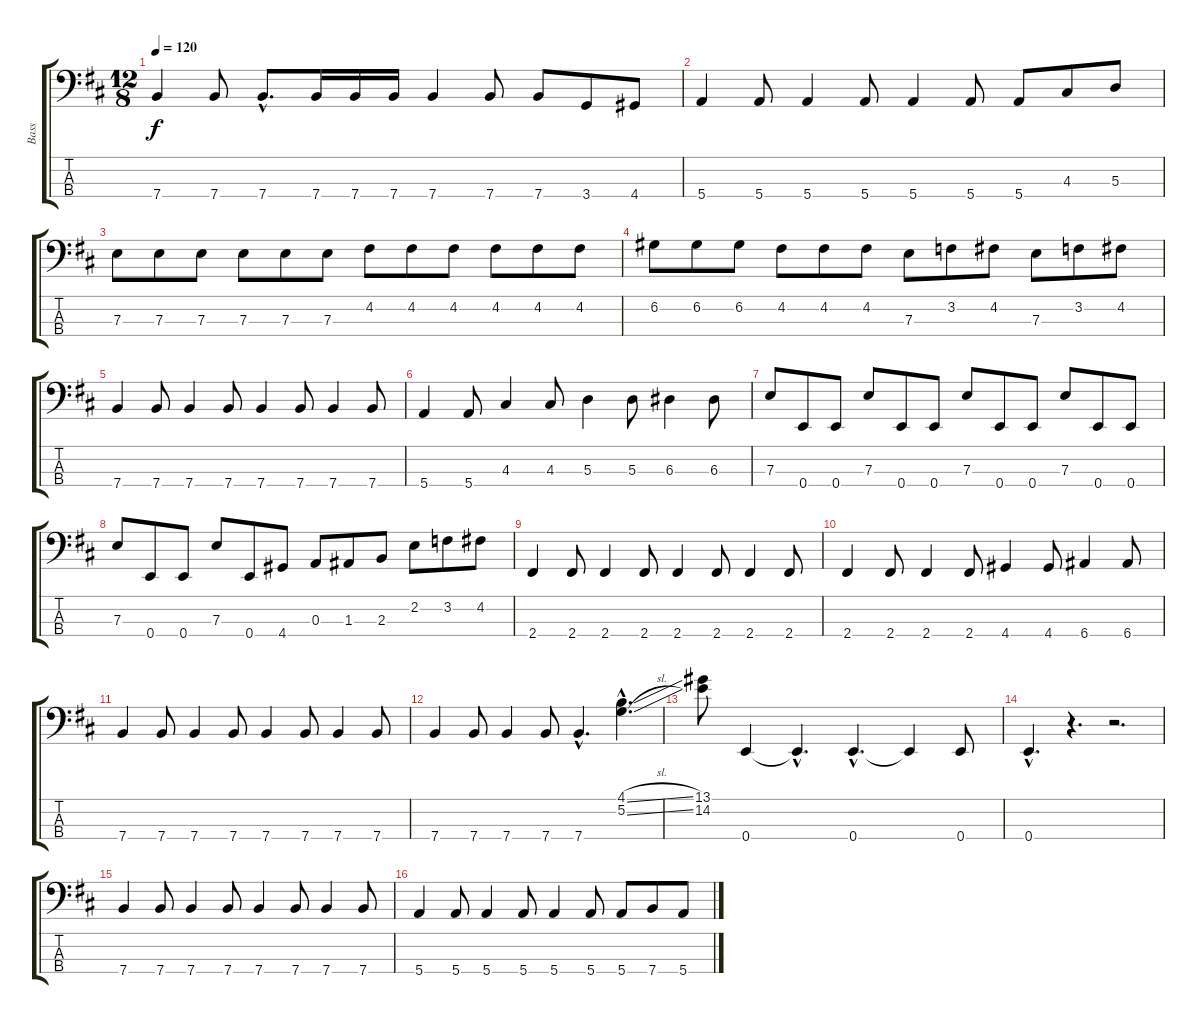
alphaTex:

\track ("Bass" "Bass") {instrument electricbasspick}
\staff {score tabs}
\tuning (G2 D2 A1 E1) {hide}
\ts (12 8)
\tempo 120
\clef f4
\ks d
7.4.4{dy f} 7.4.8 7.4{hac}.8{d} 7.4.16 7.4.16 7.4.16 7.4.4 7.4.8 7.4.8 3.4.8 4.4.8 |
5.4.4 5.4.8 5.4.4 5.4.8 5.4.4 5.4.8 5.4.8 4.3.8 5.3.8 |
7.3.8 7.3.8 7.3.8 7.3.8 7.3.8 7.3.8 4.2.8 4.2.8 4.2.8 4.2.8 4.2.8 4.2.8 |
6.2.8 6.2.8 6.2.8 4.2.8 4.2.8 4.2.8 7.3.8 3.2.8 4.2.8 7.3.8 3.2.8 4.2.8 |
7.4.4 7.4.8 7.4.4 7.4.8 7.4.4 7.4.8 7.4.4 7.4.8 |
5.4.4 5.4.8 4.3.4 4.3.8 5.3.4 5.3.8 6.3.4 6.3.8 |
7.3.8 0.4.8 0.4.8 7.3.8 0.4.8 0.4.8 7.3.8 0.4.8 0.4.8 7.3.8 0.4.8 0.4.8 |
7.3.8 0.4.8 0.4.8 7.3.8 0.4.8 4.4.8 0.3.8 1.3.8 2.3.8 2.2.8 3.2.8 4.2.8 |
2.4.4 2.4.8 2.4.4 2.4.8 2.4.4 2.4.8 2.4.4 2.4.8 |
2.4.4 2.4.8 2.4.4 2.4.8 4.4.4 4.4.8 6.4.4 6.4.8 |
7.4.4 7.4.8 7.4.4 7.4.8 7.4.4 7.4.8 7.4.4 7.4.8 |
7.4.4 7.4.8 7.4.4 7.4.8 7.4{hac}.4{d} (4.1{sl hac} 5.2{sl hac}).4{d} |
(13.1 14.2).8 0.4.4 0.4{hac t}.4{d} 0.4{hac}.4{d} 0.4{t}.4 0.4.8 |
0.4{hac}.4{d} r.4{d} r.2{d} |
7.4.4 7.4.8 7.4.4 7.4.8 7.4.4 7.4.8 7.4.4 7.4.8 |
5.4.4 5.4.8 5.4.4 5.4.8 5.4.4 5.4.8 5.4.8 7.4.8 5.4.8
